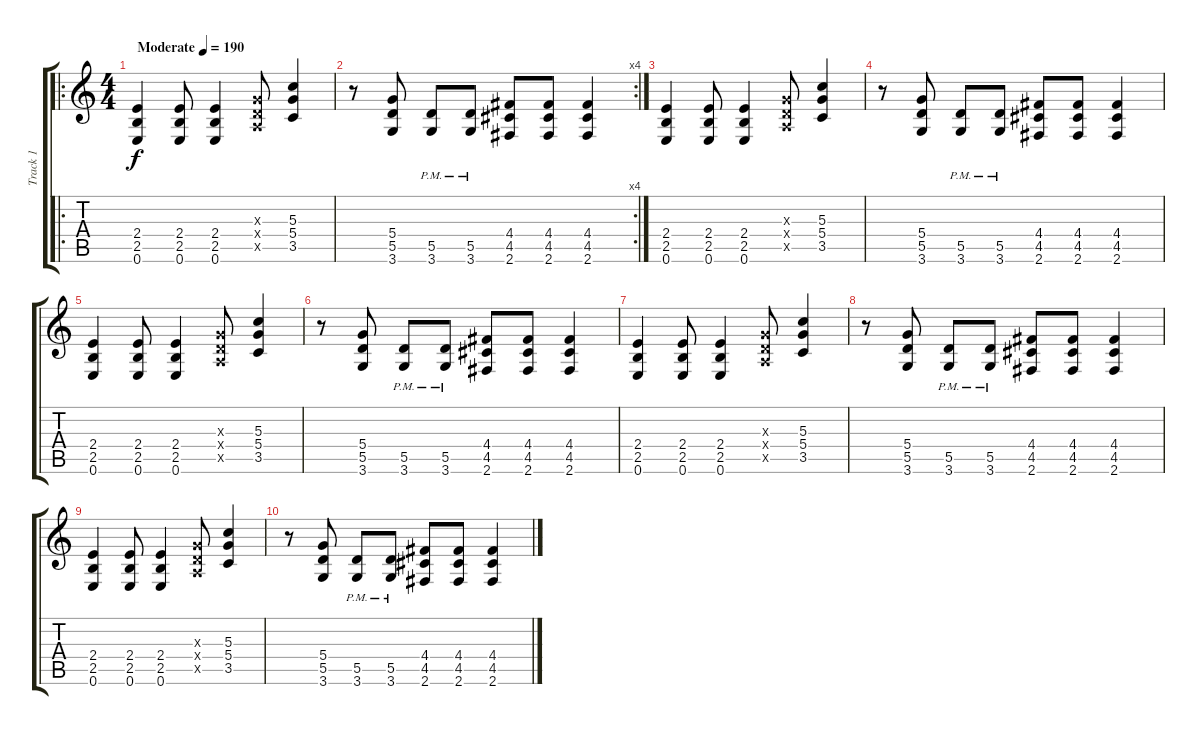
\track ("Track 1" "Track 1") {instrument distortionguitar}
\staff {score tabs}
\tuning (E4 B3 G3 D3 A2 E2) {hide}
\ro
\ts (4 4)
\tempo (190 "Moderate")
\clef g2
\ks c
(2.4 2.5 0.6).4{dy f instrument distortionguitar} (2.4 2.5 0.6).8 (2.4 2.5 0.6).4 (0.3{x} 0.4{x} 0.5{x}).8 (5.3 5.4 3.5).4 |
\rc 4
r.8 (5.4 5.5 3.6).8 (5.5{pm} 3.6{pm}).8 (5.5{pm} 3.6{pm}).8 (4.4 4.5 2.6).8 (4.4 4.5 2.6).8 (4.4 4.5 2.6).4 |
(2.4 2.5 0.6).4 (2.4 2.5 0.6).8 (2.4 2.5 0.6).4 (0.3{x} 0.4{x} 0.5{x}).8 (5.3 5.4 3.5).4 |
r.8 (5.4 5.5 3.6).8 (5.5{pm} 3.6{pm}).8 (5.5{pm} 3.6{pm}).8 (4.4 4.5 2.6).8 (4.4 4.5 2.6).8 (4.4 4.5 2.6).4 |
(2.4 2.5 0.6).4 (2.4 2.5 0.6).8 (2.4 2.5 0.6).4 (0.3{x} 0.4{x} 0.5{x}).8 (5.3 5.4 3.5).4 |
r.8 (5.4 5.5 3.6).8 (5.5{pm} 3.6{pm}).8 (5.5{pm} 3.6{pm}).8 (4.4 4.5 2.6).8 (4.4 4.5 2.6).8 (4.4 4.5 2.6).4 |
(2.4 2.5 0.6).4 (2.4 2.5 0.6).8 (2.4 2.5 0.6).4 (0.3{x} 0.4{x} 0.5{x}).8 (5.3 5.4 3.5).4 |
r.8 (5.4 5.5 3.6).8 (5.5{pm} 3.6{pm}).8 (5.5{pm} 3.6{pm}).8 (4.4 4.5 2.6).8 (4.4 4.5 2.6).8 (4.4 4.5 2.6).4 |
(2.4 2.5 0.6).4 (2.4 2.5 0.6).8 (2.4 2.5 0.6).4 (0.3{x} 0.4{x} 0.5{x}).8 (5.3 5.4 3.5).4 |
r.8 (5.4 5.5 3.6).8 (5.5{pm} 3.6{pm}).8 (5.5{pm} 3.6{pm}).8 (4.4 4.5 2.6).8 (4.4 4.5 2.6).8 (4.4 4.5 2.6).4
